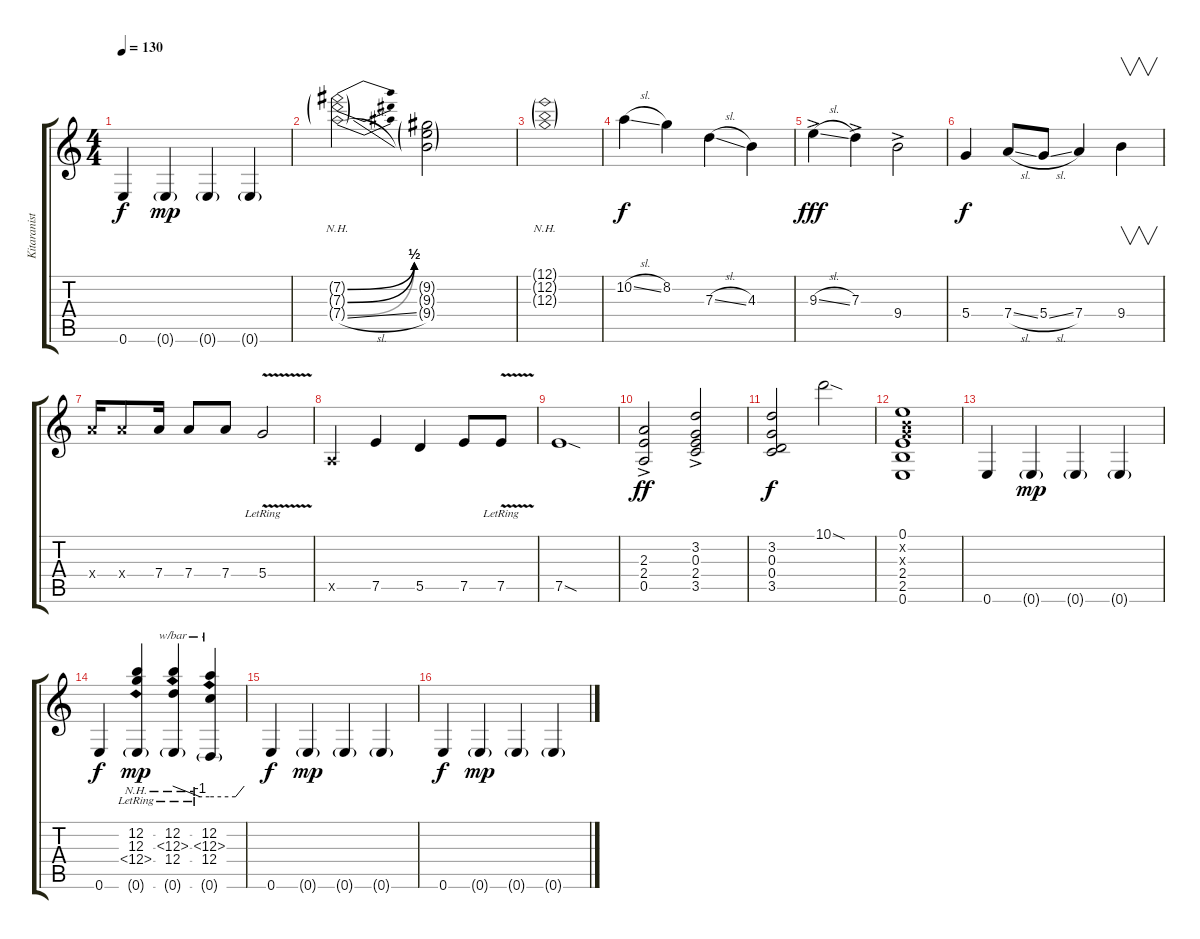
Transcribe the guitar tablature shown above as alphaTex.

\track ("Kitaranisti" "Kitaranist") {instrument electricguitarclean}
\staff {score tabs}
\tuning (E4 B3 G3 D3 A2 E2) {hide}
\ts (4 4)
\tempo 130
\clef g2
\ks c
0.6.4{dy f} 0.6{g}.4{dy mp} 0.6{g}.4 0.6{g}.4 |
(7.2{be (bend 0 0 60 2) nh g} 7.3{be (bend 0 0 60 2) nh g} 7.4{be (bend 0 0 60 2) nh sl g}).2 (9.2{g} 9.3{g} 9.4{g}).2 |
(12.1{nh g} 12.2{nh g} 12.3{nh g}).1 |
10.2{sl}.4{dy f} 8.2.4 7.3{sl}.4 4.3.4 |
9.3{sl ac}.4{dy fff} 7.3{ac}.4 9.4{ac}.2 |
5.4.4{dy f} 7.4{sl}.8 5.4{sl}.8 7.4.4 9.4.4{v} |
7.4{x}.16 7.4{x}.8 7.4.16 7.4.8 7.4.8 5.4{v lr}.2 |
0.5{x}.4 7.5.4 5.5.4 7.5.8 7.5{v lr}.8 |
7.5{sod}.1 |
(2.3{ac} 2.4{ac} 0.5{ac}).2{dy ff} (3.2{ac} 0.3{ac} 2.4{ac} 3.5{ac}).2 |
(3.2 0.3 0.4 3.5).2{dy f} 10.1{sod}.2 |
(0.1 0.2{x} 0.3{x} 2.4 2.5 0.6).1 |
0.6.4 0.6{g}.4{dy mp} 0.6{g}.4 0.6{g}.4 |
0.6.4{dy f} (12.2 12.3{lr} 12.4{nh} 0.6{g}).4{dy mp} (12.2 12.3{nh} 12.4{lr} 0.6{g}).4{tbe (custom default 0 0 45 -4 60 -4)} (12.2 12.3{nh lr} 12.4 0.6{g}).4{tbe (custom default 0 -4 45 -4 60 0)} |
0.6.4{dy f} 0.6{g}.4{dy mp} 0.6{g}.4 0.6{g}.4 |
0.6.4{dy f} 0.6{g}.4{dy mp} 0.6{g}.4 0.6{g}.4
